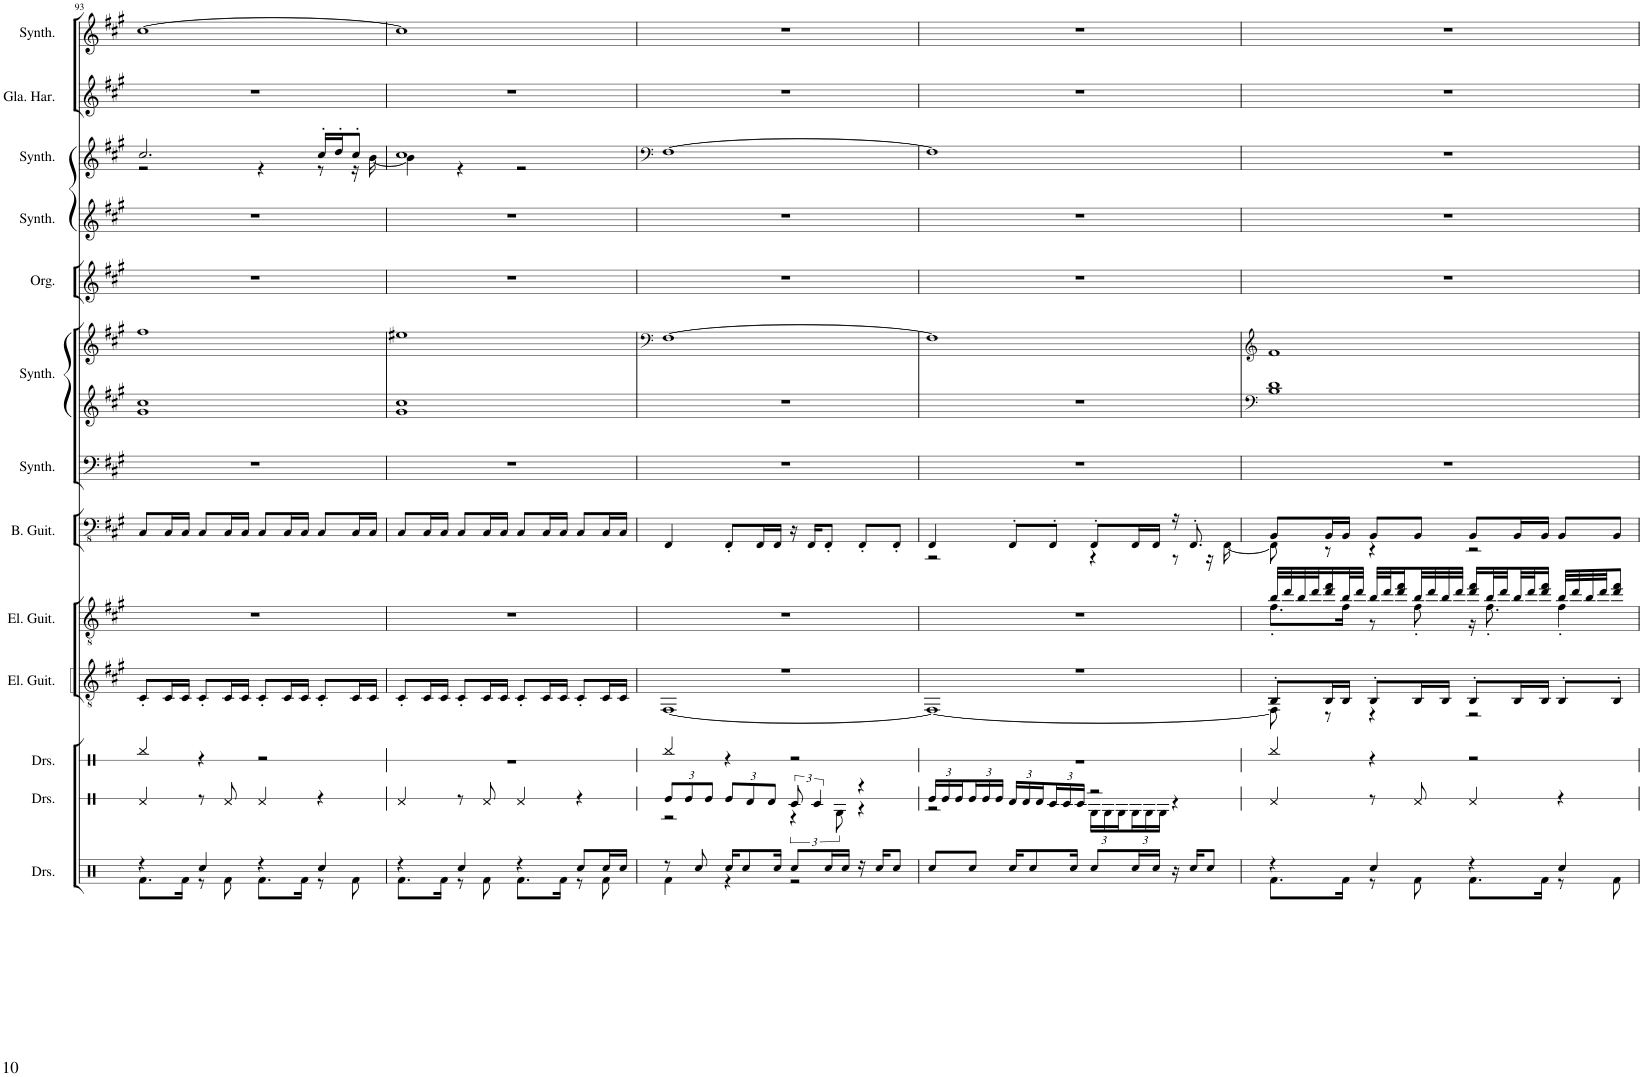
**kern	**kern	**kern	**kern	**kern	**kern	**kern
*part6	*part5	*part4	*part3	*part3	*part2	*part1
*staff7	*staff6	*staff5	*staff4	*staff3	*staff2	*staff1
*I"Electric Guitar, drive guitar	*I"Electric Guitar, lead guitar	*I"Bass Guitar, slapbass	*I"String Synthesizer, warmstrings	*	*I"Brass Synthesizer, leadbrass	*I"Saw Synthesizer, vocals
*I'El. Guit.	*I'El. Guit.	*I'B. Guit.	*I'Synth.	*	*I'Synth.	*I'Synth.
!!LO:PB:g=z
*clefGv2	*clefGv2	*clefFv4	*clefG2	*clefG2	*clefG2	*clefG2
*k[f#c#g#]	*k[f#c#g#]	*k[f#c#g#]	*k[f#c#g#]	*k[f#c#g#]	*k[f#c#g#]	*k[f#c#g#]
*M4/4	*M4/4	*M4/4	*M4/4	*M4/4	*M4/4	*M4/4
=93	=93	=93	=93	=93	=93	=93
*	*	*	*	*	*^	*
8C#'/L	1r	8CC#/L	1g# 1cc#	1ff#	2.cc#/	2r	[1cc#
16C#/L	.	16CC#/L	.	.	.	.	.
16C#/JJ	.	16CC#/JJ	.	.	.	.	.
8C#'/L	.	8CC#/L	.	.	.	.	.
16C#/L	.	16CC#/L	.	.	.	.	.
16C#/JJ	.	16CC#/JJ	.	.	.	.	.
8C#'/L	.	8CC#/L	.	.	.	4r	.
16C#/L	.	16CC#/L	.	.	.	.	.
16C#/JJ	.	16CC#/JJ	.	.	.	.	.
8C#'/L	.	8CC#/L	.	.	16cc#'/LL	8r	.
.	.	.	.	.	16dd'/J	.	.
16C#/L	.	16CC#/L	.	.	8cc#'/J	16r	.
16C#/JJ	.	16CC#/JJ	.	.	.	[16b\	.
=94	=94	=94	=94	=94	=94	=94	=94
8C#'/L	1r	8CC#/L	1g# 1cc#	1ee#X	1cc#	4b\]	1cc#]
16C#/L	.	16CC#/L	.	.	.	.	.
16C#/JJ	.	16CC#/JJ	.	.	.	.	.
8C#'/L	.	8CC#/L	.	.	.	4r	.
16C#/L	.	16CC#/L	.	.	.	.	.
16C#/JJ	.	16CC#/JJ	.	.	.	.	.
8C#'/L	.	8CC#/L	.	.	.	2r	.
16C#/L	.	16CC#/L	.	.	.	.	.
16C#/JJ	.	16CC#/JJ	.	.	.	.	.
8C#'/L	.	8CC#/L	.	.	.	.	.
16C#/L	.	16CC#/L	.	.	.	.	.
16C#/JJ	.	16CC#/JJ	.	.	.	.	.
*	*	*	*	*	*v	*v	*
=95	=95	=95	=95	=95	=95	=95
*	*	*	*	*clefF4	*clefF4	*
*^	*	*	*	*	*	*
1r	[1FF#	1r	4FFF#/	1r	[1F#	[1F#	1r
.	.	.	8FFF#'/L	.	.	.	.
.	.	.	16FFF#/L	.	.	.	.
.	.	.	16FFF#/JJ	.	.	.	.
.	.	.	16r	.	.	.	.
.	.	.	16FFF#/KL	.	.	.	.
.	.	.	8FFF#'/J	.	.	.	.
.	.	.	8FFF#'/L	.	.	.	.
.	.	.	8FFF#'/J	.	.	.	.
=96	=96	=96	=96	=96	=96	=96	=96
*	*	*	*^	*	*	*	*
1r	1FF#_	1r	4FFF#/	2r	1r	1F#]	1F#]	1r
.	.	.	8FFF#'/L	.	.	.	.	.
.	.	.	8FFF#'/J	.	.	.	.	.
.	.	.	8FFF#'/L	4r	.	.	.	.
.	.	.	16FFF#/L	.	.	.	.	.
.	.	.	16FFF#/JJ	.	.	.	.	.
.	.	.	16r	8r	.	.	.	.
.	.	.	8.FFF#'/	.	.	.	.	.
.	.	.	.	16r	.	.	.	.
.	.	.	.	[16FFF#\	.	.	.	.
=97	=97	=97	=97	=97	=97	=97	=97	=97
*	*	*	*	*	*clefF4	*clefG2	*	*
*	*	*^	*	*	*	*	*	*
8BB'/L	8FF#\]	32b/LLL	8.f#'\L	8BBB/L	8FFF#\]	1B 1d	1f#	1r	1r
.	.	32dd/	.	.	.	.	.	.	.
.	.	32b/	.	.	.	.	.	.	.
.	.	32dd/J	.	.	.	.	.	.	.
16BB/L	8r	16dd/ 16ff#/	.	16BBB/L	8r	.	.	.	.
16BB/JJ	.	32b/L	16f#\Jk	16BBB/JJ	.	.	.	.	.
.	.	32dd/JJJ	.	.	.	.	.	.	.
8BB'/L	4r	32b/LLL	8r	8BBB/L	4r	.	.	.	.
.	.	32dd/J	.	.	.	.	.	.	.
.	.	16dd/ 16ff#/	.	.	.	.	.	.	.
16BB/L	.	32b/L	8f#'\	8BBB/J	.	.	.	.	.
.	.	32dd/	.	.	.	.	.	.	.
16BB/JJ	.	32b/	.	.	.	.	.	.	.
.	.	32dd/JJJ	.	.	.	.	.	.	.
8BB'/L	2r	16dd/ 16ff#/LL	16r	8BBB/L	2r	.	.	.	.
.	.	32b/L	8.f#'\	.	.	.	.	.	.
.	.	32dd/	.	.	.	.	.	.	.
16BB/L	.	32b/	.	16BBB/L	.	.	.	.	.
.	.	32dd/J	.	.	.	.	.	.	.
16BB/JJ	.	16dd/ 16ff#/JJ	.	16BBB/JJ	.	.	.	.	.
8BB'/L	.	32b/LLL	4f#'\	8BBB/L	.	.	.	.	.
.	.	32dd/	.	.	.	.	.	.	.
.	.	32b/	.	.	.	.	.	.	.
.	.	32dd/JJ	.	.	.	.	.	.	.
8BB'/J	.	8dd/ 8ff#/J	.	8BBB/J	.	.	.	.	.
*v	*v	*	*	*v	*v	*	*	*	*
*	*v	*v	*	*	*	*	*
=	=	=	=	=	=	=
*-	*-	*-	*-	*-	*-	*-
